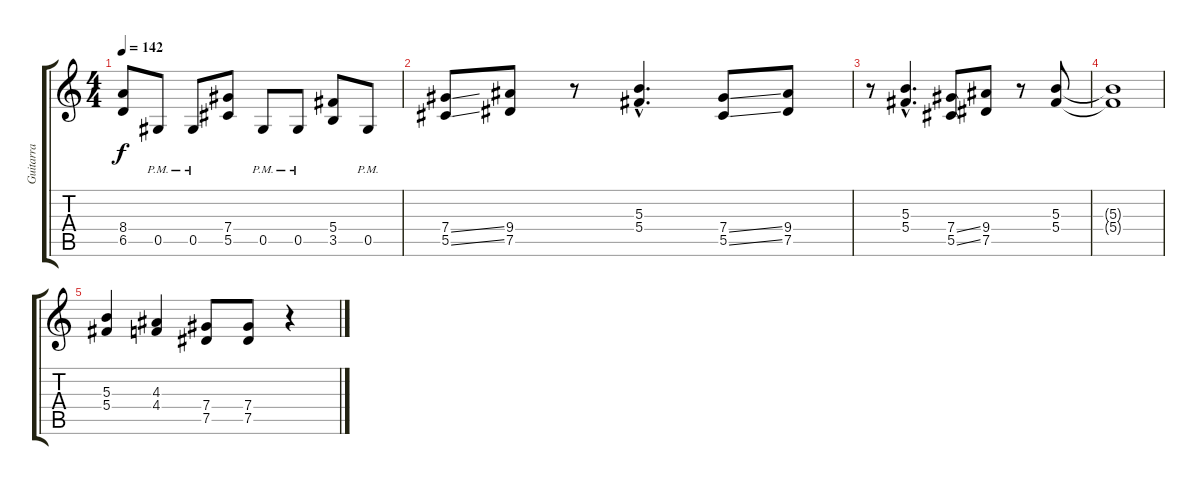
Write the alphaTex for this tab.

\track ("Guitarra" "Guitarra") {instrument distortionguitar}
\staff {score tabs}
\tuning (Eb4 Bb3 Gb3 Db3 Ab2 Eb2) {hide}
\ts (4 4)
\tempo 142
\clef g2
\ks c
(8.4 6.5).8{dy f} 0.5{pm}.8 0.5{pm}.8 (7.4 5.5).8 0.5{pm}.8 0.5{pm}.8 (5.4 3.5).8 0.5{pm}.8 |
(7.4{ss} 5.5{ss}).8 (9.4 7.5).8 r.8 (5.3{hac} 5.4{hac}).4{d} (7.4{ss} 5.5{ss}).8 (9.4 7.5).8 |
r.8 (5.3{hac} 5.4{hac}).4{d} (7.4{ss} 5.5{ss}).8 (9.4 7.5).8 r.8 (5.3 5.4).8 |
(5.3{t} 5.4{t}).1 |
(5.3 5.4).4 (4.3 4.4).4 (7.4 7.5).8 (7.4 7.5).8 r.4
